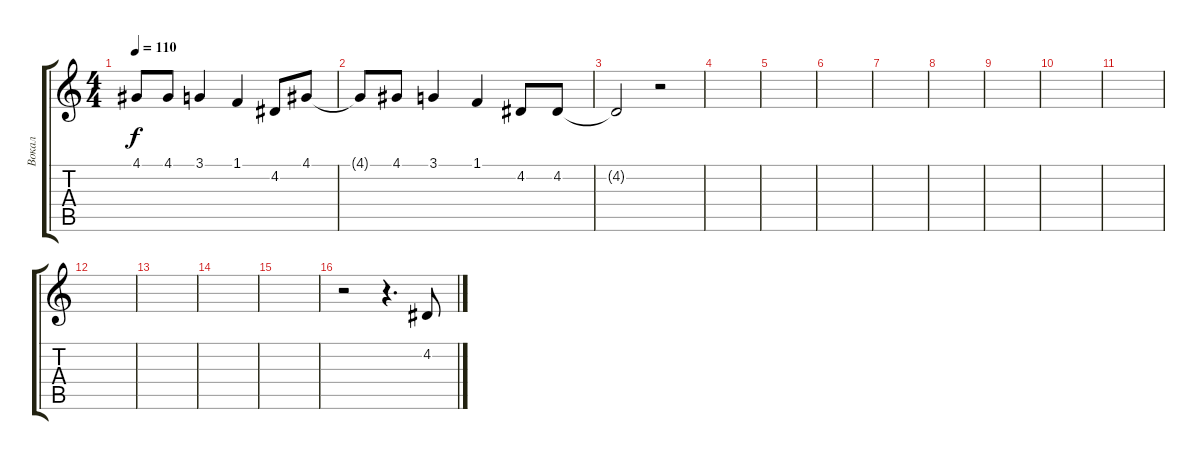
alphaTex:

\track ("Вокал" "Вокал") {instrument lead1square}
\staff {score tabs}
\tuning (E4 B3 G3 D3 A2 E2) {hide}
\ts (4 4)
\tempo 110
\clef g2
\ks c
4.1{t}.8{dy f} 4.1.8 3.1.4 1.1.4 4.2.8 4.1.8 |
4.1{t}.8 4.1.8 3.1.4 1.1.4 4.2.8 4.2.8 |
4.2{t}.2 r.2 |
|
|
|
|
|
|
|
|
|
|
|
|
r.2 r.4{d} 4.2.8{volume 13}
